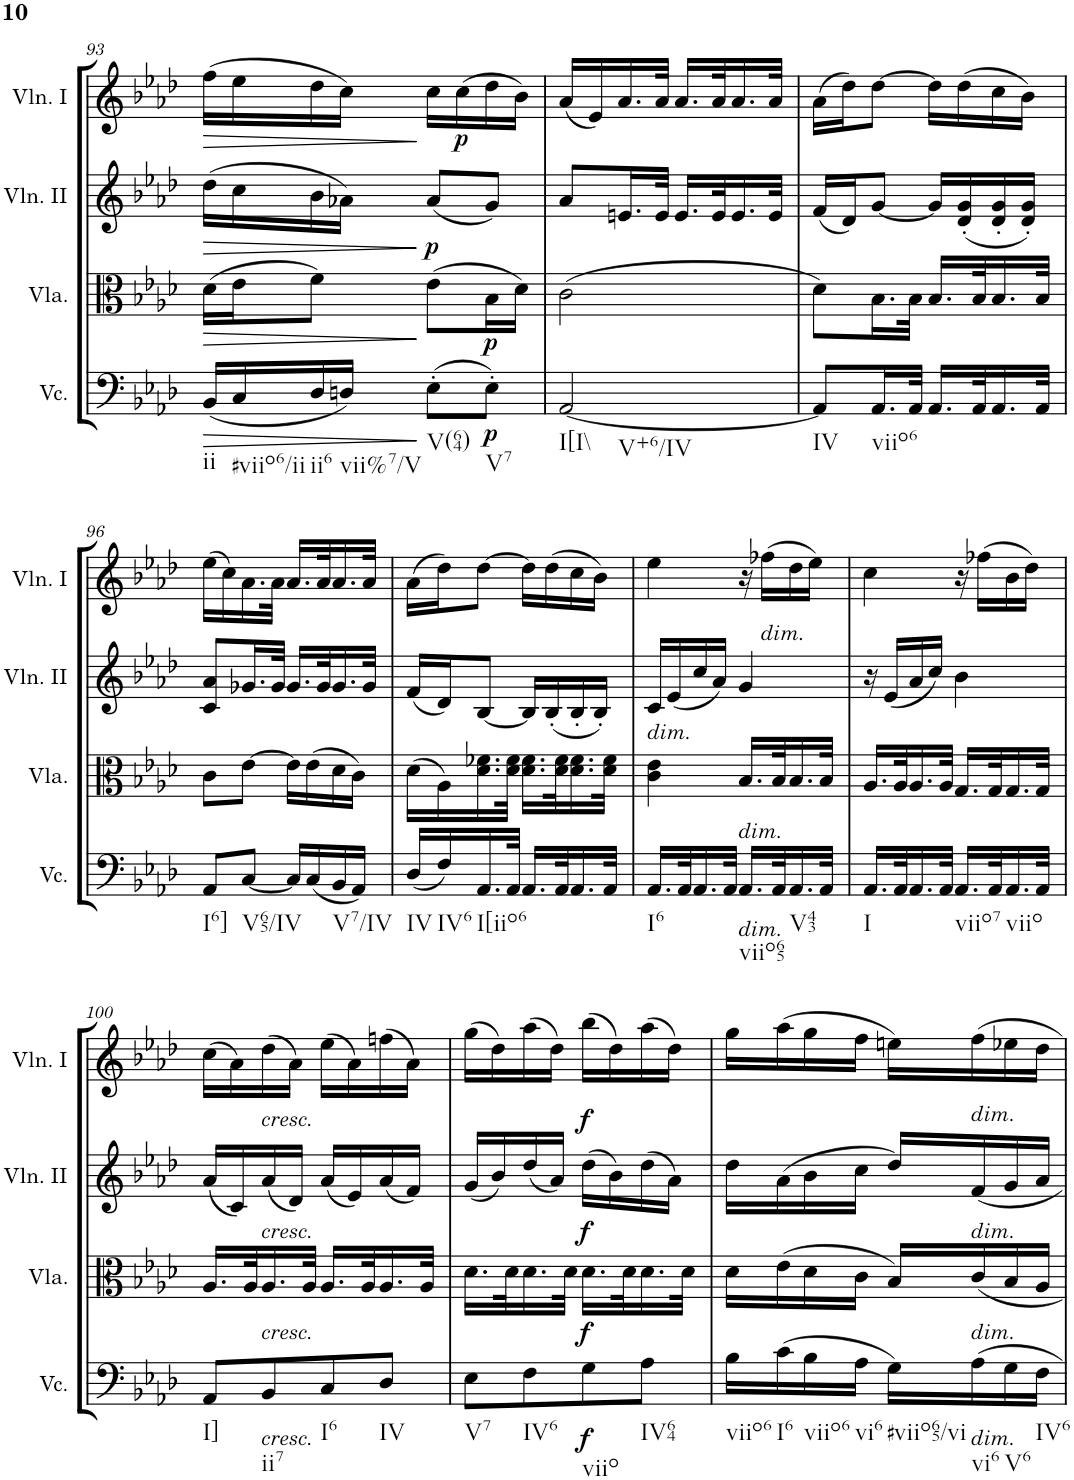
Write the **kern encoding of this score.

**kern	**dynam	**kern	**dynam	**kern	**dynam	**kern	**dynam
*part4	*part4	*part3	*part3	*part2	*part2	*part1	*part1
*staff4	*staff4	*staff3	*staff3	*staff2	*staff2	*staff1	*staff1
*I"Violoncello	*	*I"Viola	*	*I"Violino II	*	*I"Violino I	*
*I'Vc.	*	*I'Vla.	*	*I'Vln. II	*	*I'Vln. I	*
!!LO:PB:g=z
*clefF4	*	*clefC3	*	*clefG2	*	*clefG2	*
*k[b-e-a-d-]	*	*k[b-e-a-d-]	*	*k[b-e-a-d-]	*	*k[b-e-a-d-]	*
*M2/4	*	*M2/4	*	*M2/4	*	*M2/4	*
=93	=93	=93	=93	=93	=93	=93	=93
!LO:TX:b:t=ii	!	!	!	!	!	!	!
!	!	!	!LO:HP:b	!	!LO:HP:b	!	!LO:HP:b
(16BB-/LL	.	(16d-\LL	>	(16dd-\LL	>	(16ff\LL	>
!LO:TX:b:t=#viio6/ii	!	!	!	!	!	!	!
16C/	.	16e-\J	.	16cc\	.	16ee-\	.
!LO:TX:b:t=ii6	!	!	!	!	!	!	!
16D-/	.	8f\J)	.	16b-\	.	16dd-\	.
!LO:TX:b:t=vii%7/V	!	!	!	!	!	!	!
16Dn/JJ)	.	.	.	16a-X\JJ)	.	16cc\JJ)	.
!LO:TX:b:t=V(64)	!	!	!	!	!	!	!
!	!	!	!	!	!LO:DY:n=1:b	!	!
(8E-'\L	.	(8e-\L	]	(8a-/L	] p	16cc\LL	]
!	!	!	!	!	!	!	!LO:DY:b
.	.	.	.	.	.	(16cc\	p
!LO:TX:b:t=V7	!	!	!	!	!	!	!
!	!LO:DY:b	!	!LO:DY:b	!	!	!	!
8E-'\J)	p	16B-\L	p	8g/J)	.	16dd-\	.
.	.	16d-\JJ)	.	.	.	16b-\JJ)	.
=94	=94	=94	=94	=94	=94	=94	=94
!LO:TX:b:t=I[I\\	!	!	!	!	!	!	!
!LO:TX:b:t=V+6/IV	!	!	!	!	!	!	!
[2AA-/	.	(2c\	.	8a-/L	.	(16a-/LL	.
.	.	.	.	.	.	16e-/)	.
.	.	.	.	16.en/L	.	16.a-/	.
.	.	.	.	32e/JJk	.	32a-/JJk	.
.	.	.	.	16.e/LL	.	16.a-/LL	.
.	.	.	.	32e/K	.	32a-/K	.
.	.	.	.	16.e/	.	16.a-/	.
.	.	.	.	32e/JJk	.	32a-/JJk	.
=95	=95	=95	=95	=95	=95	=95	=95
!LO:TX:b:t=IV	!	!	!	!	!	!	!
8AA-/L]	.	8d-\L)	.	(16f/LL	.	(16a-\LL	.
.	.	.	.	16d-/J)	.	16dd-\J)	.
!LO:TX:b:t=viio6	!	!	!	!	!	!	!
16.AA-/L	.	16.B-\L	.	[8g/J	.	[8dd-\J	.
32AA-/JJk	.	32B-\JJk	.	.	.	.	.
16.AA-/LL	.	16.B-/LL	.	16g/LL]	.	16dd-\LL]	.
.	.	.	.	(16d-/' 16g/'	.	(16dd-\	.
32AA-/K	.	32B-/K	.	.	.	.	.
16.AA-/	.	16.B-/	.	16d-/' 16g/'	.	16cc\	.
.	.	.	.	16d-/' 16g/'JJ)	.	16b-\JJ)	.
32AA-/JJk	.	32B-/JJk	.	.	.	.	.
!!LO:LB:g=z
=96	=96	=96	=96	=96	=96	=96	=96
!LO:TX:b:t=I6]	!	!	!	!	!	!	!
8AA-/L	.	8c\L	.	8c/ 8a-/L	.	(16ee-\LL	.
.	.	.	.	.	.	16cc\)	.
!LO:TX:b:t=V65/IV	!	!	!	!	!	!	!
[8C/J	.	[8e-\J	.	16.g-X/L	.	16.a-\	.
.	.	.	.	32g-/JJk	.	32a-\JJk	.
16C/LL]	.	16e-\LL]	.	16.g-/LL	.	16.a-/LL	.
(16C/	.	(16e-\	.	.	.	.	.
.	.	.	.	32g-/K	.	32a-/K	.
!LO:TX:b:t=V7/IV	!	!	!	!	!	!	!
16BB-/	.	16d-\	.	16.g-/	.	16.a-/	.
16AA-/JJ)	.	16c\JJ)	.	.	.	.	.
.	.	.	.	32g-/JJk	.	32a-/JJk	.
=97	=97	=97	=97	=97	=97	=97	=97
!LO:TX:b:t=IV	!	!	!	!	!	!	!
(16D-/LL	.	(16d-\LL	.	(16f/LL	.	(16a-\LL	.
!LO:TX:b:t=IV6	!	!	!	!	!	!	!
16F/)	.	16A-\)	.	16d-/J)	.	16dd-\J)	.
!LO:TX:b:t=I[iio6	!	!	!	!	!	!	!
16.AA-/	.	16.d-\ 16.f-X\	.	[8B-/J	.	[8dd-\J	.
32AA-/JJk	.	32d-\ 32f-\JJk	.	.	.	.	.
16.AA-/LL	.	16.d-\ 16.f-\LL	.	16B-/LL]	.	16dd-\LL]	.
.	.	.	.	(16B-'/	.	(16dd-\	.
32AA-/K	.	32d-\ 32f-\K	.	.	.	.	.
16.AA-/	.	16.d-\ 16.f-\	.	16B-'/	.	16cc\	.
.	.	.	.	16B-'/JJ)	.	16b-\JJ)	.
32AA-/JJk	.	32d-\ 32f-\JJk	.	.	.	.	.
=98	=98	=98	=98	=98	=98	=98	=98
!	!	!	!	!LO:TX:b:i:t=dim.	!	!	!
!LO:TX:b:t=I6	!	!	!	!	!	!	!
16.AA-/LL	.	4c\ 4e-\	.	16c/LL	.	4ee-\	.
.	.	.	.	(16e-/	.	.	.
32AA-/K	.	.	.	.	.	.	.
16.AA-/	.	.	.	16cc/	.	.	.
.	.	.	.	16a-/JJ)	.	.	.
32AA-/JJk	.	.	.	.	.	.	.
!	!	!LO:TX:b:i:t=dim.	!	!	!	!	!
!LO:TX:b:i:t=dim.	!	!	!	!	!	!	!
!LO:TX:b:t=viio65	!	!	!	!	!	!	!
16.AA-/LL	.	16.B-/LL	.	4g/	.	16r	.
!	!	!	!	!	!	!LO:TX:b:i:t=dim.	!
.	.	.	.	.	.	(16ff-X\LL	.
32AA-/K	.	32B-/K	.	.	.	.	.
!LO:TX:b:t=V43	!	!	!	!	!	!	!
16.AA-/	.	16.B-/	.	.	.	16dd-\	.
.	.	.	.	.	.	16ee-\JJ)	.
32AA-/JJk	.	32B-/JJk	.	.	.	.	.
=99	=99	=99	=99	=99	=99	=99	=99
!LO:TX:b:t=I	!	!	!	!	!	!	!
16.AA-/LL	.	16.A-/LL	.	16r	.	4cc\	.
.	.	.	.	(16e-/LL	.	.	.
32AA-/K	.	32A-/K	.	.	.	.	.
16.AA-/	.	16.A-/	.	16a-/	.	.	.
.	.	.	.	16cc/JJ)	.	.	.
32AA-/JJk	.	32A-/JJk	.	.	.	.	.
!LO:TX:b:t=viio7	!	!	!	!	!	!	!
16.AA-/LL	.	16.G/LL	.	4b-\	.	16r	.
.	.	.	.	.	.	(16ff-X\LL	.
32AA-/K	.	32G/K	.	.	.	.	.
!LO:TX:b:t=viio	!	!	!	!	!	!	!
16.AA-/	.	16.G/	.	.	.	16b-\	.
.	.	.	.	.	.	16dd-\JJ)	.
32AA-/JJk	.	32G/JJk	.	.	.	.	.
!!LO:LB:g=z
=100	=100	=100	=100	=100	=100	=100	=100
!LO:TX:b:t=I]	!	!	!	!	!	!	!
8AA-/L	.	16.A-/LL	.	(16a-/LL	.	(16cc\LL	.
.	.	.	.	16c/)	.	16a-\)	.
.	.	32A-/K	.	.	.	.	.
!	!	!	!	!	!	!LO:TX:b:i:t=cresc.	!
!	!	!	!	!LO:TX:b:i:t=cresc.	!	!	!
!	!	!LO:TX:b:i:t=cresc.	!	!	!	!	!
!LO:TX:b:i:t=cresc.	!	!	!	!	!	!	!
!LO:TX:b:t=ii7	!	!	!	!	!	!	!
8BB-/	.	16.A-/	.	(16a-/	.	(16dd-\	.
.	.	.	.	16d-/JJ)	.	16a-\JJ)	.
.	.	32A-/JJk	.	.	.	.	.
!LO:TX:b:t=I6	!	!	!	!	!	!	!
8C/	.	16.A-/LL	.	(16a-/LL	.	(16ee-\LL	.
.	.	.	.	16e-/)	.	16a-\)	.
.	.	32A-/K	.	.	.	.	.
!LO:TX:b:t=IV	!	!	!	!	!	!	!
8D-/J	.	16.A-/	.	(16a-/	.	(16ffn\	.
.	.	.	.	16f/JJ)	.	16a-\JJ)	.
.	.	32A-/JJk	.	.	.	.	.
=101	=101	=101	=101	=101	=101	=101	=101
!LO:TX:b:t=V7	!	!	!	!	!	!	!
8E-\L	.	16.d-\LL	.	(16g/LL	.	(16gg\LL	.
.	.	.	.	16b-/)	.	16dd-\)	.
.	.	32d-\K	.	.	.	.	.
!LO:TX:b:t=IV6	!	!	!	!	!	!	!
8F\	.	16.d-\	.	(16dd-/	.	(16aa-\	.
.	.	.	.	16a-/JJ)	.	16dd-\JJ)	.
.	.	32d-\JJk	.	.	.	.	.
!LO:TX:b:t=viio	!	!	!	!	!	!	!
!	!LO:DY:b	!	!LO:DY:b	!	!LO:DY:b	!	!LO:DY:b
8G\	f	16.d-\LL	f	(16dd-\LL	f	(16bb-\LL	f
.	.	.	.	16b-\)	.	16dd-\)	.
.	.	32d-\K	.	.	.	.	.
!LO:TX:b:t=IV64	!	!	!	!	!	!	!
8A-\J	.	16.d-\	.	(16dd-\	.	(16aa-\	.
.	.	.	.	16a-\JJ)	.	16dd-\JJ)	.
.	.	32d-\JJk	.	.	.	.	.
=102	=102	=102	=102	=102	=102	=102	=102
!LO:TX:b:t=viio6	!	!	!	!	!	!	!
16B-\LL	.	16d-\LL	.	16dd-\LL	.	16gg\LL	.
!LO:TX:b:t=I6	!	!	!	!	!	!	!
(16c\	.	(16e-\	.	(16a-\	.	(16aa-\	.
!LO:TX:b:t=viio6	!	!	!	!	!	!	!
16B-\	.	16d-\	.	16b-\	.	16gg\	.
!LO:TX:b:t=vi6	!	!	!	!	!	!	!
16A-\JJ	.	16c\JJ	.	16cc\JJ	.	16ff\JJ	.
!LO:TX:b:t=#viio65/vi	!	!	!	!	!	!	!
16G\LL)	.	16B-/LL)	.	16dd-/LL)	.	16een\LL)	.
!	!	!	!	!	!	!LO:TX:b:i:t=dim.	!
!	!	!	!	!LO:TX:b:i:t=dim.	!	!	!
!	!	!LO:TX:b:i:t=dim.	!	!	!	!	!
!LO:TX:b:i:t=dim.	!	!	!	!	!	!	!
!LO:TX:b:t=vi6	!	!	!	!	!	!	!
16A-\	.	16c/	.	16f/	.	16ff\	.
!LO:TX:b:t=V6	!	!	!	!	!	!	!
16G\	.	16B-/	.	16g/	.	16ee-X\	.
!LO:TX:b:t=IV6	!	!	!	!	!	!	!
16F\JJ	.	16A-/JJ	.	16a-/JJ	.	16dd-\JJ	.
=	=	=	=	=	=	=	=
*-	*-	*-	*-	*-	*-	*-	*-
